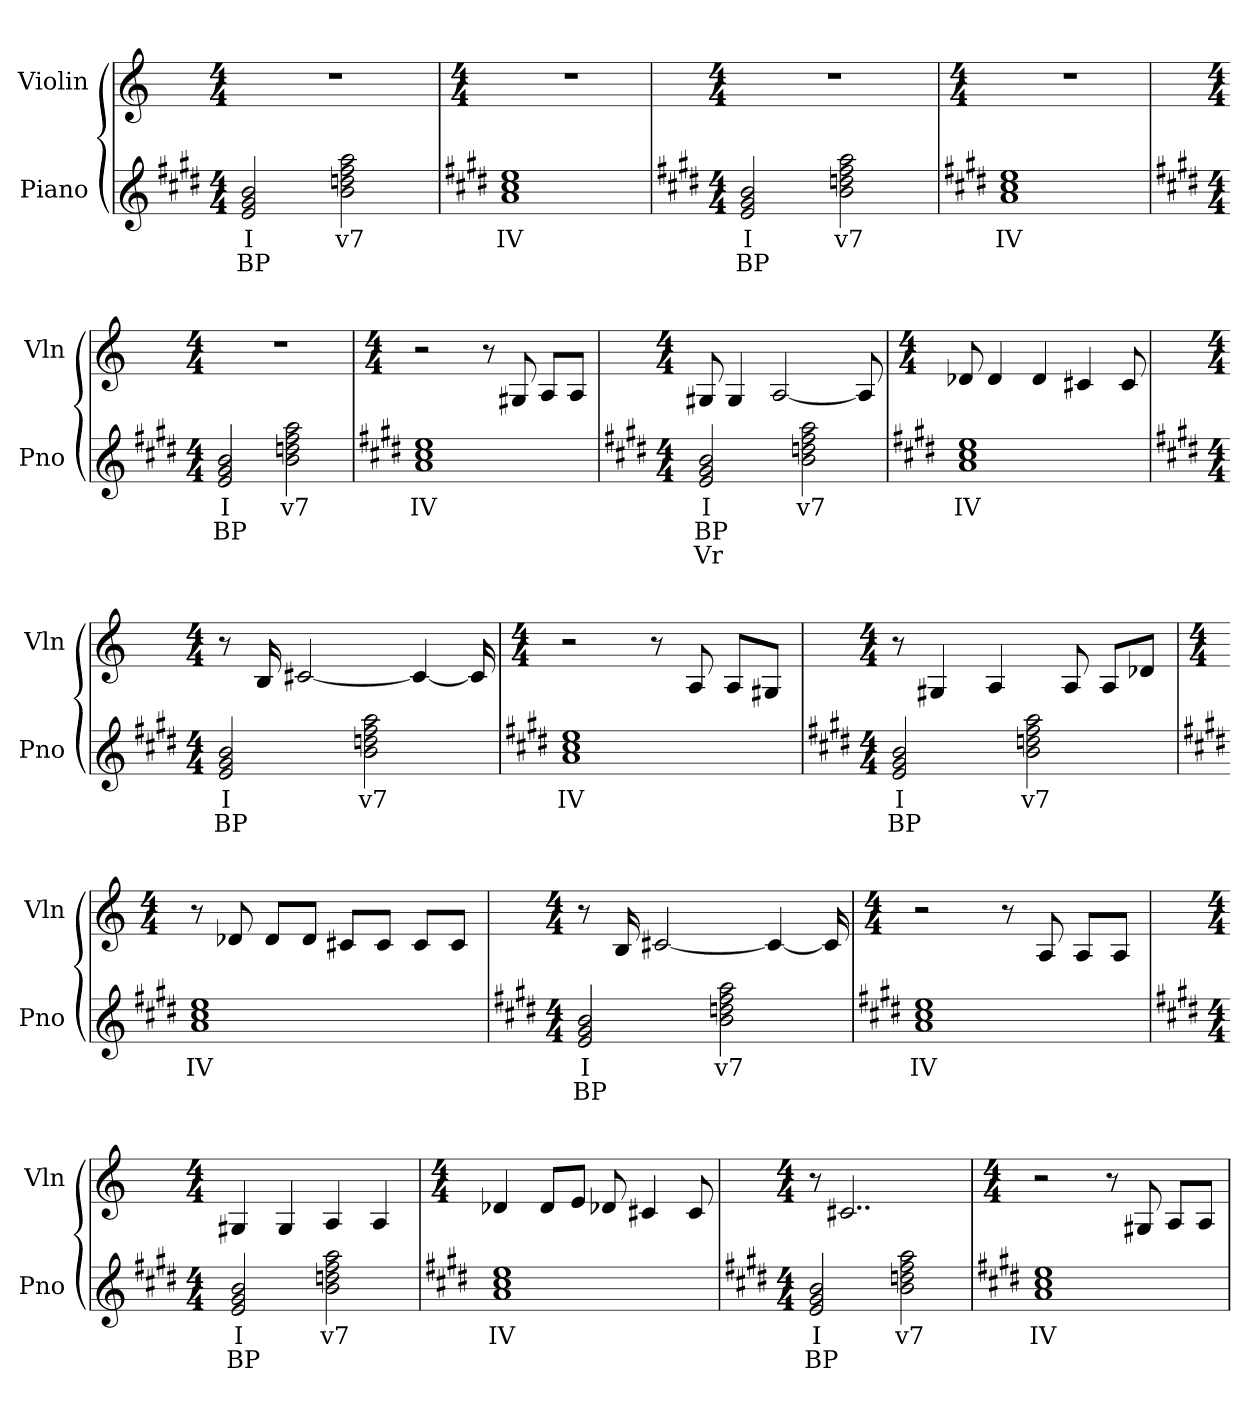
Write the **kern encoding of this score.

**kern	**text	**text	**text	**kern
*part2	*part2	*part2	*part2	*part1
*staff2	*staff2	*staff2	*staff2	*staff1
*I"Piano	*	*	*	*I"Violin
*I'Pno	*	*	*	*I'Vln
*k[f#c#g#d#]	*	*	*	*
*E:	*	*	*	*
*M4/4	*	*	*	*M4/4
=	=	=	=	=
2e 2g# 2b	I	BP	.	1r
2b 2ddn 2ff# 2aa	v7	.	.	.
=	=	=	=	=
*k[f#c#g#d#]	*	*	*	*
*E:	*	*	*	*
*	*	*	*	*M4/4
1a 1cc# 1ee	IV	.	.	1r
=	=	=	=	=
*k[f#c#g#d#]	*	*	*	*
*E:	*	*	*	*
*M4/4	*	*	*	*M4/4
2e 2g# 2b	I	BP	.	1r
2b 2ddn 2ff# 2aa	v7	.	.	.
=	=	=	=	=
*k[f#c#g#d#]	*	*	*	*
*E:	*	*	*	*
*	*	*	*	*M4/4
1a 1cc# 1ee	IV	.	.	1r
=	=	=	=	=
*k[f#c#g#d#]	*	*	*	*
*E:	*	*	*	*
*M4/4	*	*	*	*M4/4
2e 2g# 2b	I	BP	.	1r
2b 2ddn 2ff# 2aa	v7	.	.	.
=	=	=	=	=
*k[f#c#g#d#]	*	*	*	*
*E:	*	*	*	*
*	*	*	*	*M4/4
1a 1cc# 1ee	IV	.	.	2r
.	.	.	.	8r
.	.	.	.	8G#X
.	.	.	.	8AL
.	.	.	.	8AJ
=	=	=	=	=
*k[f#c#g#d#]	*	*	*	*
*E:	*	*	*	*
*M4/4	*	*	*	*M4/4
2e 2g# 2b	I	BP	Vr	8G#X
.	.	.	.	4G#
.	.	.	.	[2A
2b 2ddn 2ff# 2aa	v7	.	.	.
.	.	.	.	8A]
=	=	=	=	=
*k[f#c#g#d#]	*	*	*	*
*E:	*	*	*	*
*	*	*	*	*M4/4
1a 1cc# 1ee	IV	.	.	8d-X
.	.	.	.	4d-
.	.	.	.	4d-
.	.	.	.	4c#X
.	.	.	.	8c#
=	=	=	=	=
*k[f#c#g#d#]	*	*	*	*
*E:	*	*	*	*
*M4/4	*	*	*	*M4/4
2e 2g# 2b	I	BP	.	8r
.	.	.	.	16B
.	.	.	.	[2c#X
2b 2ddn 2ff# 2aa	v7	.	.	.
.	.	.	.	4c#_
.	.	.	.	16c#]
=	=	=	=	=
*k[f#c#g#d#]	*	*	*	*
*E:	*	*	*	*
*	*	*	*	*M4/4
1a 1cc# 1ee	IV	.	.	2r
.	.	.	.	8r
.	.	.	.	8A
.	.	.	.	8AL
.	.	.	.	8G#XJ
=	=	=	=	=
*k[f#c#g#d#]	*	*	*	*
*E:	*	*	*	*
*M4/4	*	*	*	*M4/4
2e 2g# 2b	I	BP	.	8r
.	.	.	.	4G#X
.	.	.	.	4A
2b 2ddn 2ff# 2aa	v7	.	.	.
.	.	.	.	8A
.	.	.	.	8AL
.	.	.	.	8d-XJ
=	=	=	=	=
*k[f#c#g#d#]	*	*	*	*
*E:	*	*	*	*
*	*	*	*	*M4/4
1a 1cc# 1ee	IV	.	.	8r
.	.	.	.	8d-X
.	.	.	.	8d-L
.	.	.	.	8d-J
.	.	.	.	8c#XL
.	.	.	.	8c#J
.	.	.	.	8c#L
.	.	.	.	8c#J
=	=	=	=	=
*k[f#c#g#d#]	*	*	*	*
*E:	*	*	*	*
*M4/4	*	*	*	*M4/4
2e 2g# 2b	I	BP	.	8r
.	.	.	.	16B
.	.	.	.	[2c#X
2b 2ddn 2ff# 2aa	v7	.	.	.
.	.	.	.	4c#_
.	.	.	.	16c#]
=	=	=	=	=
*k[f#c#g#d#]	*	*	*	*
*E:	*	*	*	*
*	*	*	*	*M4/4
1a 1cc# 1ee	IV	.	.	2r
.	.	.	.	8r
.	.	.	.	8A
.	.	.	.	8AL
.	.	.	.	8AJ
=	=	=	=	=
*k[f#c#g#d#]	*	*	*	*
*E:	*	*	*	*
*M4/4	*	*	*	*M4/4
2e 2g# 2b	I	BP	.	4G#X
.	.	.	.	4G#
2b 2ddn 2ff# 2aa	v7	.	.	4A
.	.	.	.	4A
=	=	=	=	=
*k[f#c#g#d#]	*	*	*	*
*E:	*	*	*	*
*	*	*	*	*M4/4
1a 1cc# 1ee	IV	.	.	4d-X
.	.	.	.	8d-L
.	.	.	.	8eJ
.	.	.	.	8d-X
.	.	.	.	4c#X
.	.	.	.	8c#
=	=	=	=	=
*k[f#c#g#d#]	*	*	*	*
*E:	*	*	*	*
*M4/4	*	*	*	*M4/4
2e 2g# 2b	I	BP	.	8r
.	.	.	.	2..c#X
2b 2ddn 2ff# 2aa	v7	.	.	.
=	=	=	=	=
*k[f#c#g#d#]	*	*	*	*
*E:	*	*	*	*
*	*	*	*	*M4/4
1a 1cc# 1ee	IV	.	.	2r
.	.	.	.	8r
.	.	.	.	8G#X
.	.	.	.	8AL
.	.	.	.	8AJ
=	=	=	=	=
*-	*-	*-	*-	*-
